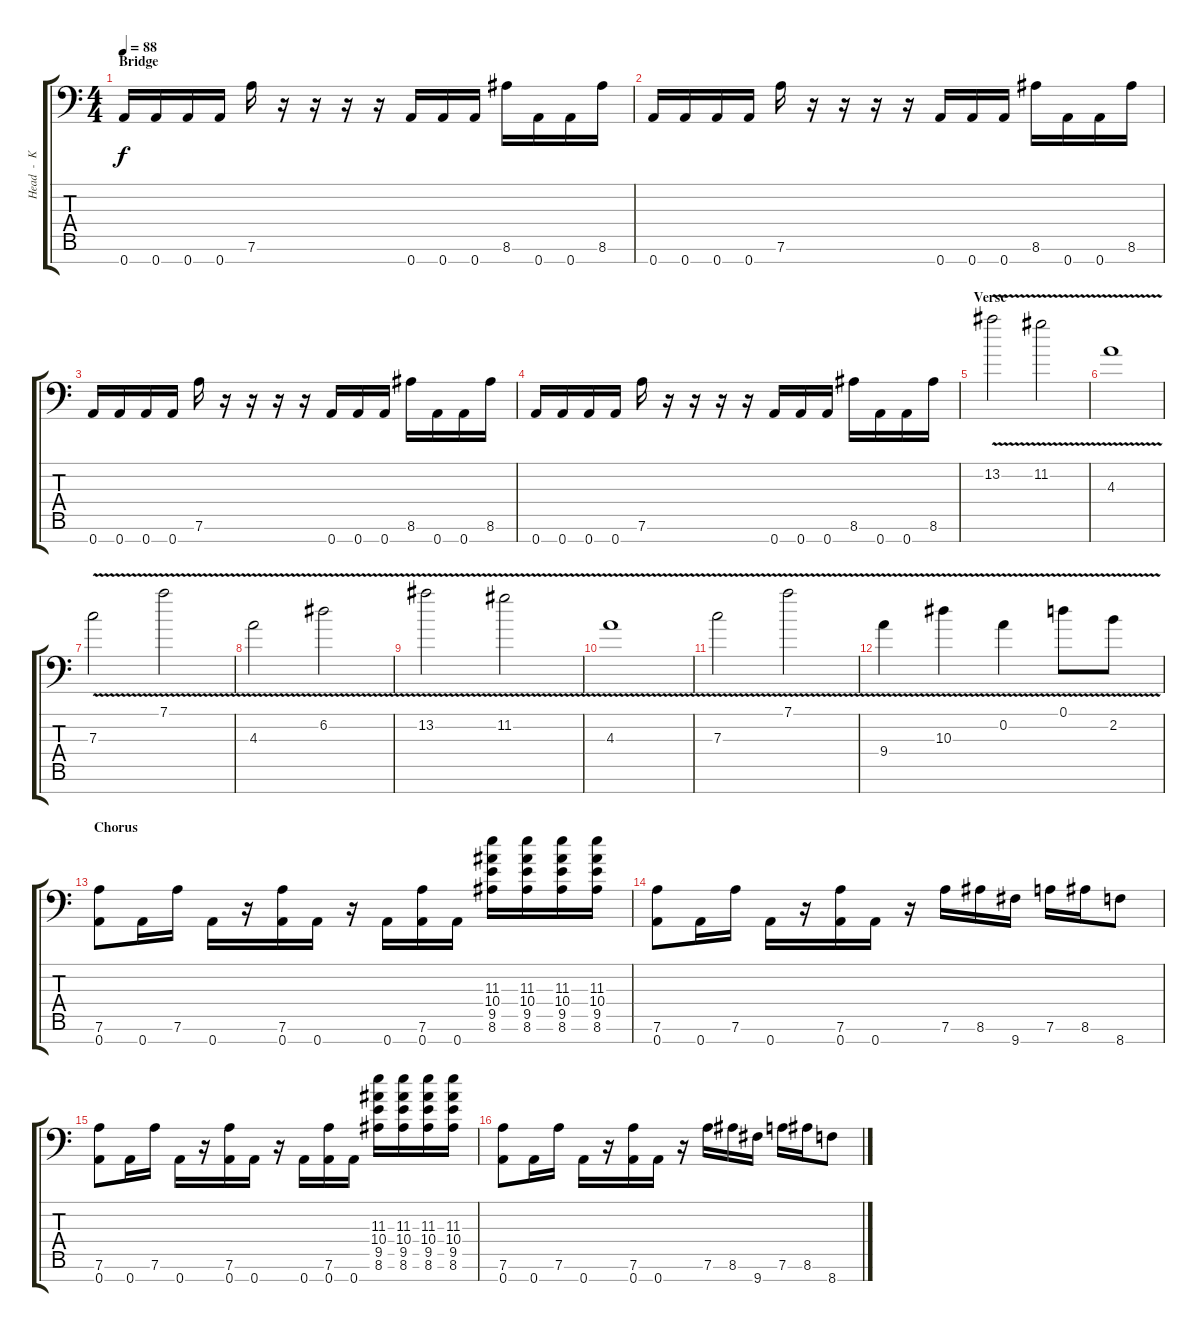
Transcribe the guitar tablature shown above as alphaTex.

\track ("Head  -  K-7" "Head  -  K") {instrument distortionguitar}
\staff {score tabs}
\tuning (D4 A3 F3 C3 G2 D2 A1) {hide}
\ts (4 4)
\section ("" "Bridge")
\tempo 88
\clef f4
\ks c
0.7.16{dy f} 0.7.16 0.7.16 0.7.16 7.6.16 r.16 r.16 r.16 r.16 0.7.16 0.7.16 0.7.16 8.6.16 0.7.16 0.7.16 8.6.16 |
0.7.16 0.7.16 0.7.16 0.7.16 7.6.16 r.16 r.16 r.16 r.16 0.7.16 0.7.16 0.7.16 8.6.16 0.7.16 0.7.16 8.6.16 |
0.7.16 0.7.16 0.7.16 0.7.16 7.6.16 r.16 r.16 r.16 r.16 0.7.16 0.7.16 0.7.16 8.6.16 0.7.16 0.7.16 8.6.16 |
0.7.16 0.7.16 0.7.16 0.7.16 7.6.16 r.16 r.16 r.16 r.16 0.7.16 0.7.16 0.7.16 8.6.16 0.7.16 0.7.16 8.6.16 |
\section ("" "Verse")
13.2{v}.2{volume 15 instrument electricguitarclean} 11.2{v}.2 |
4.3{v}.1 |
7.3{v}.2 7.1{v}.2 |
4.3{v}.2 6.2{v}.2 |
13.2{v}.2 11.2{v}.2 |
4.3{v}.1 |
7.3{v}.2 7.1{v}.2 |
9.4{v}.4 10.3{v}.4 0.2{v}.4 0.1{v}.8 2.2{v}.8 |
\section ("" "Chorus")
(7.6 0.7).8{volume 14 instrument distortionguitar} 0.7.16 7.6.16 0.7.16 r.16 (7.6 0.7).16 0.7.16 r.16 0.7.16 (7.6 0.7).16 0.7.16 (11.3 10.4 9.5 8.6).16 (11.3 10.4 9.5 8.6).16 (11.3 10.4 9.5 8.6).16 (11.3 10.4 9.5 8.6).16 |
(7.6 0.7).8 0.7.16 7.6.16 0.7.16 r.16 (7.6 0.7).16 0.7.16 r.16 7.6.16 8.6.16 9.7.16 7.6.16 8.6.16 8.7.8 |
(7.6 0.7).8 0.7.16 7.6.16 0.7.16 r.16 (7.6 0.7).16 0.7.16 r.16 0.7.16 (7.6 0.7).16 0.7.16 (11.3 10.4 9.5 8.6).16 (11.3 10.4 9.5 8.6).16 (11.3 10.4 9.5 8.6).16 (11.3 10.4 9.5 8.6).16 |
(7.6 0.7).8 0.7.16 7.6.16 0.7.16 r.16 (7.6 0.7).16 0.7.16 r.16 7.6.16 8.6.16 9.7.16 7.6.16 8.6.16 8.7.8
